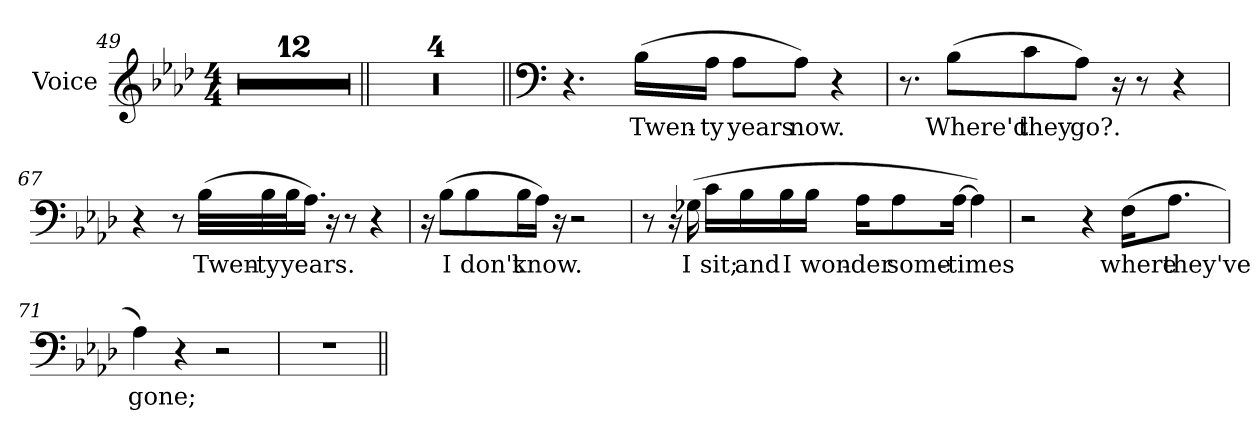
**kern	**text
*part1	*part1
*staff1	*staff1
*I"Voice	*
*I'Voice	*
*clefG2	*
*k[b-e-a-d-]	*
*A-:	*
*M4/4	*
=49	=49
1r	.
!!LO:LB:g=z
=50	=50
1r	.
=51	=51
1r	.
=52	=52
1r	.
=53	=53
1r	.
=54	=54
1r	.
=55	=55
1r	.
=56	=56
1r	.
=57	=57
1r	.
=58	=58
1r	.
!!LO:LB:g=z
=59	=59
1r	.
=60	=60
1r	.
=61||	=61||
1r	.
=62	=62
1r	.
=63	=63
1r	.
=64	=64
1r	.
=65||	=65||
*clefF4	*
4.r	.
!	!LO:LY:b:color=#000000
(16B-i\LL	Twen-
!	!LO:LY:b:color=#000000
16A-i\JJ	-ty
!	!LO:LY:b:color=#000000
8A-i\L	years
!	!LO:LY:b:color=#000000
8A-i\J)	now.
4r	.
!!LO:LB:g=z
=66	=66
8.r	.
!	!LO:LY:b:color=#000000
(8B-i\L	Where'd
!	!LO:LY:b:color=#000000
8ci\	they
!	!LO:LY:b:color=#000000
8A-i\J)	go?.
16r	.
8r	.
4r	.
=67	=67
4r	.
8r	.
!	!LO:LY:b:color=#000000
(32B-i\LLL	Twen-
!	!LO:LY:b:color=#000000
32B-i\	-ty
!	!LO:LY:b:color=#000000
32B-i\J	years.
16.A-i\JJ)	.
16r	.
8r	.
4r	.
=68	=68
16r	.
!	!LO:LY:b:color=#000000
(8B-i\L	I
!	!LO:LY:b:color=#000000
8B-i\	don't
!	!LO:LY:b:color=#000000
16B-i\L	know.
16A-i\JJ)	.
16r	.
2r	.
!!LO:LB:g=z
=69	=69
8r	.
16r	.
!	!LO:LY:b:color=#000000
(16G-Xi\	I
!	!LO:LY:b:color=#000000
16ci\LL	sit;
!	!LO:LY:b:color=#000000
16B-i\	and
!	!LO:LY:b:color=#000000
16B-i\	I
!	!LO:LY:b:color=#000000
16B-i\JJ	won-
!	!LO:LY:b:color=#000000
16A-i\KL	-der
!	!LO:LY:b:color=#000000
8A-i\	some-
!	!LO:LY:b:color=#000000
[16A-i\Jk	-times
4A-i\])	.
=70	=70
2r	.
4r	.
!	!LO:LY:b:color=#000000
(16Fi\KL	where
!	!LO:LY:b:color=#000000
8.A-i\J	they've
=71	=71
!	!LO:LY:b:color=#000000
4A-i\)	gone;
4r	.
2r	.
=72	=72
1r	.
=||	=||
*-	*-
